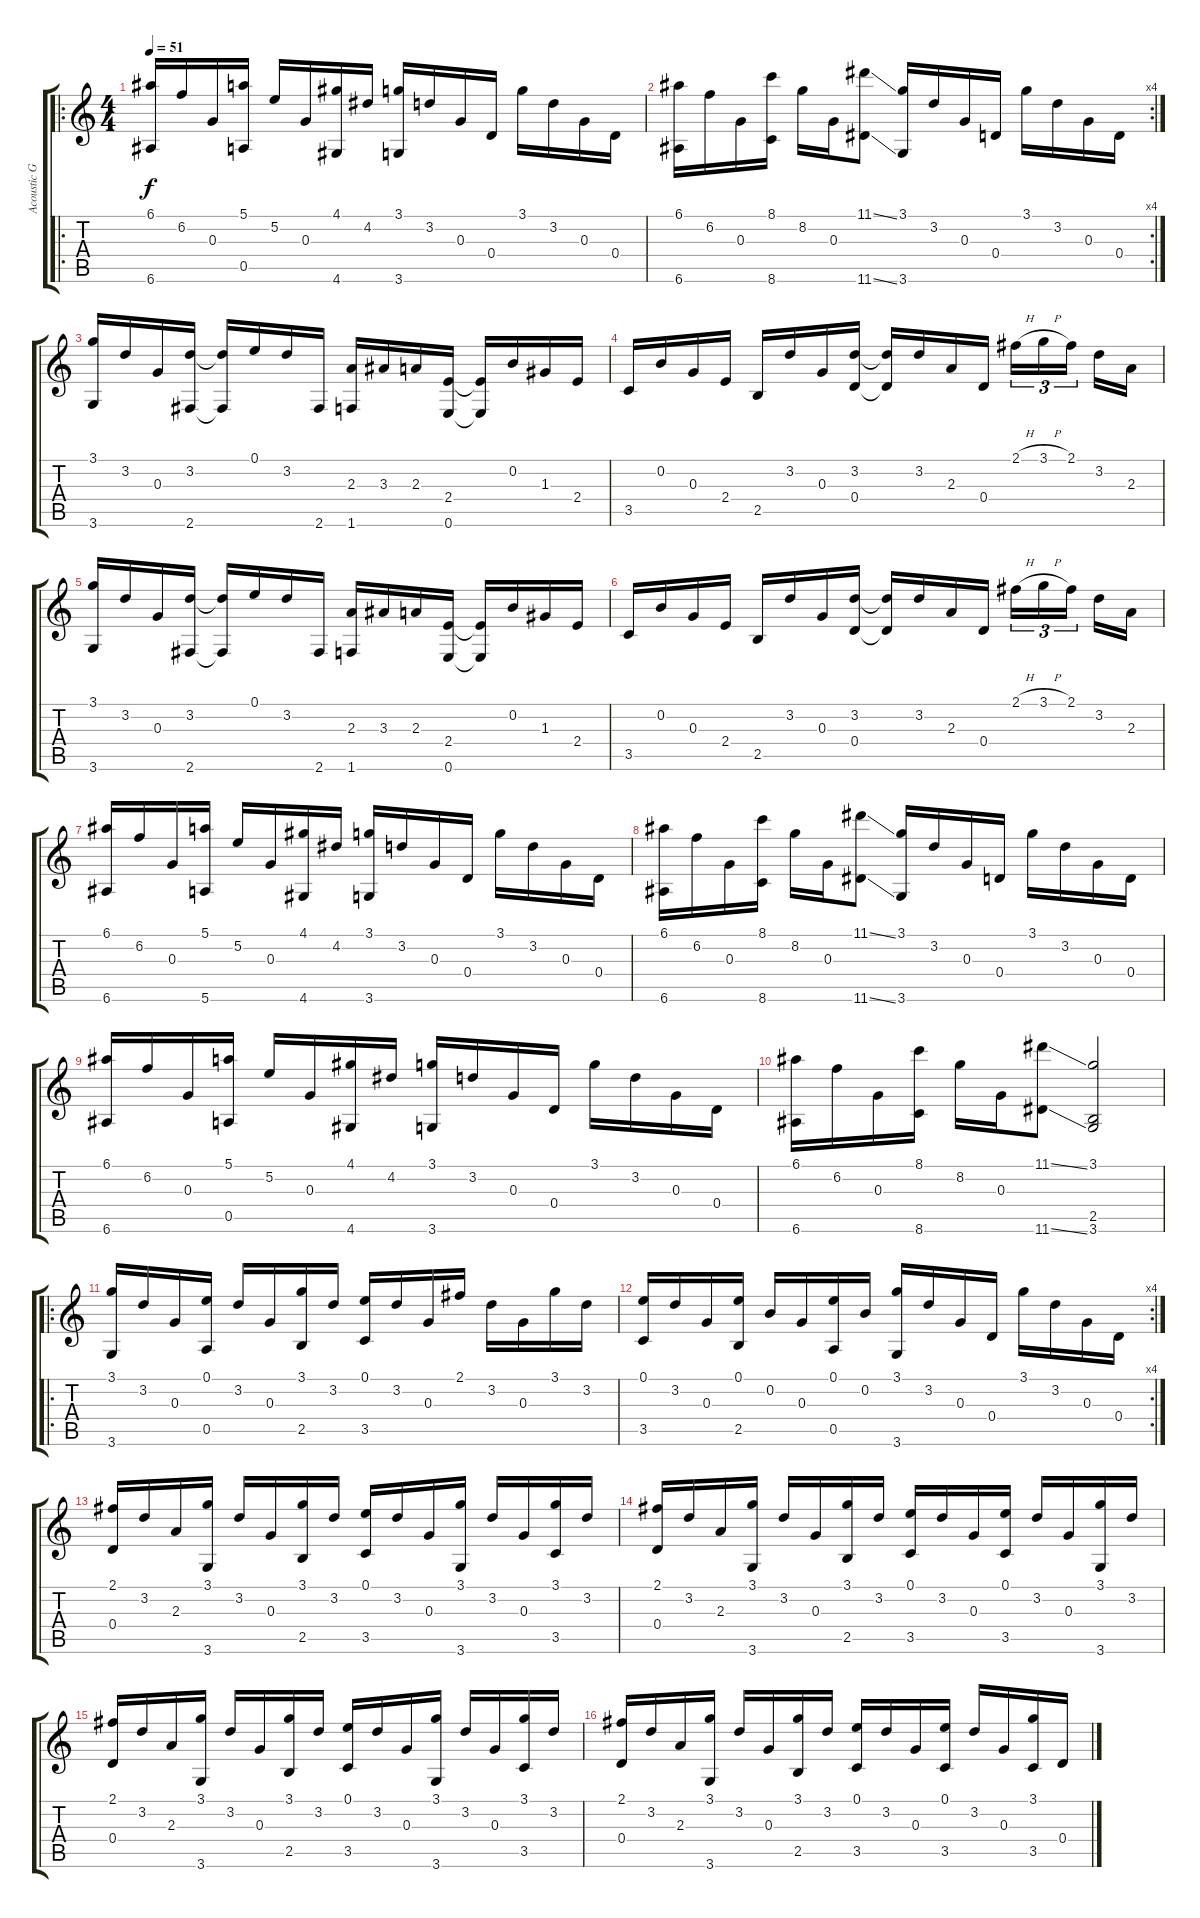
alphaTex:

\track ("Acoustic Guitar" "Acoustic G") {instrument acousticguitarnylon}
\staff {score tabs}
\tuning (E4 B3 G3 D3 A2 E2) {hide}
\ro
\ts (4 4)
\tempo 51
\clef g2
\ks c
(6.1 6.6).16{dy f instrument acousticguitarnylon} 6.2.16 0.3.16 (5.1 0.5).16 5.2.16 0.3.16 (4.1 4.6).16 4.2.16 (3.1 3.6).16 3.2.16 0.3.16 0.4.16 3.1.16 3.2.16 0.3.16 0.4.16 |
\rc 4
(6.1 6.6).16 6.2.16 0.3.16 (8.1 8.6).16 8.2.16 0.3.16 (11.1{ss} 11.6{ss}).8 (3.1 3.6).16 3.2.16 0.3.16 0.4.16 3.1.16 3.2.16 0.3.16 0.4.16 |
(3.1 3.6).16 3.2.16 0.3.16 (3.2 2.6).16 (3.2{t} 2.6{t}).16 0.1.16 3.2.16 2.6.16 (2.3 1.6).16 3.3.16 2.3.16 (2.4 0.6).16 (2.4{t} 0.6{t}).16 0.2.16 1.3.16 2.4.16 |
3.5.16 0.2.16 0.3.16 2.4.16 2.5.16 3.2.16 0.3.16 (3.2 0.4).16 (3.2{t} 0.4{t}).16 3.2.16 2.3.16 0.4.16 2.1{h}.16{tu (3 2)} 3.1{h}.16{tu (3 2)} 2.1.16{tu (3 2)} 3.2.16 2.3.16 |
(3.1 3.6).16 3.2.16 0.3.16 (3.2 2.6).16 (3.2{t} 2.6{t}).16 0.1.16 3.2.16 2.6.16 (2.3 1.6).16 3.3.16 2.3.16 (2.4 0.6).16 (2.4{t} 0.6{t}).16 0.2.16 1.3.16 2.4.16 |
3.5.16 0.2.16 0.3.16 2.4.16 2.5.16 3.2.16 0.3.16 (3.2 0.4).16 (3.2{t} 0.4{t}).16 3.2.16 2.3.16 0.4.16 2.1{h}.16{tu (3 2)} 3.1{h}.16{tu (3 2)} 2.1.16{tu (3 2)} 3.2.16 2.3.16 |
(6.1 6.6).16 6.2.16 0.3.16 (5.1 5.6).16 5.2.16 0.3.16 (4.1 4.6).16 4.2.16 (3.1 3.6).16 3.2.16 0.3.16 0.4.16 3.1.16 3.2.16 0.3.16 0.4.16 |
(6.1 6.6).16 6.2.16 0.3.16 (8.1 8.6).16 8.2.16 0.3.16 (11.1{ss} 11.6{ss}).8 (3.1 3.6).16 3.2.16 0.3.16 0.4.16 3.1.16 3.2.16 0.3.16 0.4.16 |
(6.1 6.6).16 6.2.16 0.3.16 (5.1 0.5).16 5.2.16 0.3.16 (4.1 4.6).16 4.2.16 (3.1 3.6).16 3.2.16 0.3.16 0.4.16 3.1.16 3.2.16 0.3.16 0.4.16 |
(6.1 6.6).16 6.2.16 0.3.16 (8.1 8.6).16 8.2.16 0.3.16 (11.1{ss} 11.6{ss}).8 (3.1 2.5 3.6).2 |
\ro
(3.1 3.6).16 3.2.16 0.3.16 (0.1 0.5).16 3.2.16 0.3.16 (3.1 2.5).16 3.2.16 (0.1 3.5).16 3.2.16 0.3.16 2.1.16 3.2.16 0.3.16 3.1.16 3.2.16 |
\rc 4
(0.1 3.5).16 3.2.16 0.3.16 (0.1 2.5).16 0.2.16 0.3.16 (0.1 0.5).16 0.2.16 (3.1 3.6).16 3.2.16 0.3.16 0.4.16 3.1.16 3.2.16 0.3.16 0.4.16 |
(2.1 0.4).16 3.2.16 2.3.16 (3.1 3.6).16 3.2.16 0.3.16 (3.1 2.5).16 3.2.16 (0.1 3.5).16 3.2.16 0.3.16 (3.1 3.6).16 3.2.16 0.3.16 (3.1 3.5).16 3.2.16 |
(2.1 0.4).16 3.2.16 2.3.16 (3.1 3.6).16 3.2.16 0.3.16 (3.1 2.5).16 3.2.16 (0.1 3.5).16 3.2.16 0.3.16 (0.1 3.5).16 3.2.16 0.3.16 (3.1 3.6).16 3.2.16 |
(2.1 0.4).16 3.2.16 2.3.16 (3.1 3.6).16 3.2.16 0.3.16 (3.1 2.5).16 3.2.16 (0.1 3.5).16 3.2.16 0.3.16 (3.1 3.6).16 3.2.16 0.3.16 (3.1 3.5).16 3.2.16 |
(2.1 0.4).16 3.2.16 2.3.16 (3.1 3.6).16 3.2.16 0.3.16 (3.1 2.5).16 3.2.16 (0.1 3.5).16 3.2.16 0.3.16 (0.1 3.5).16 3.2.16 0.3.16 (3.1 3.5).16 0.4.16
